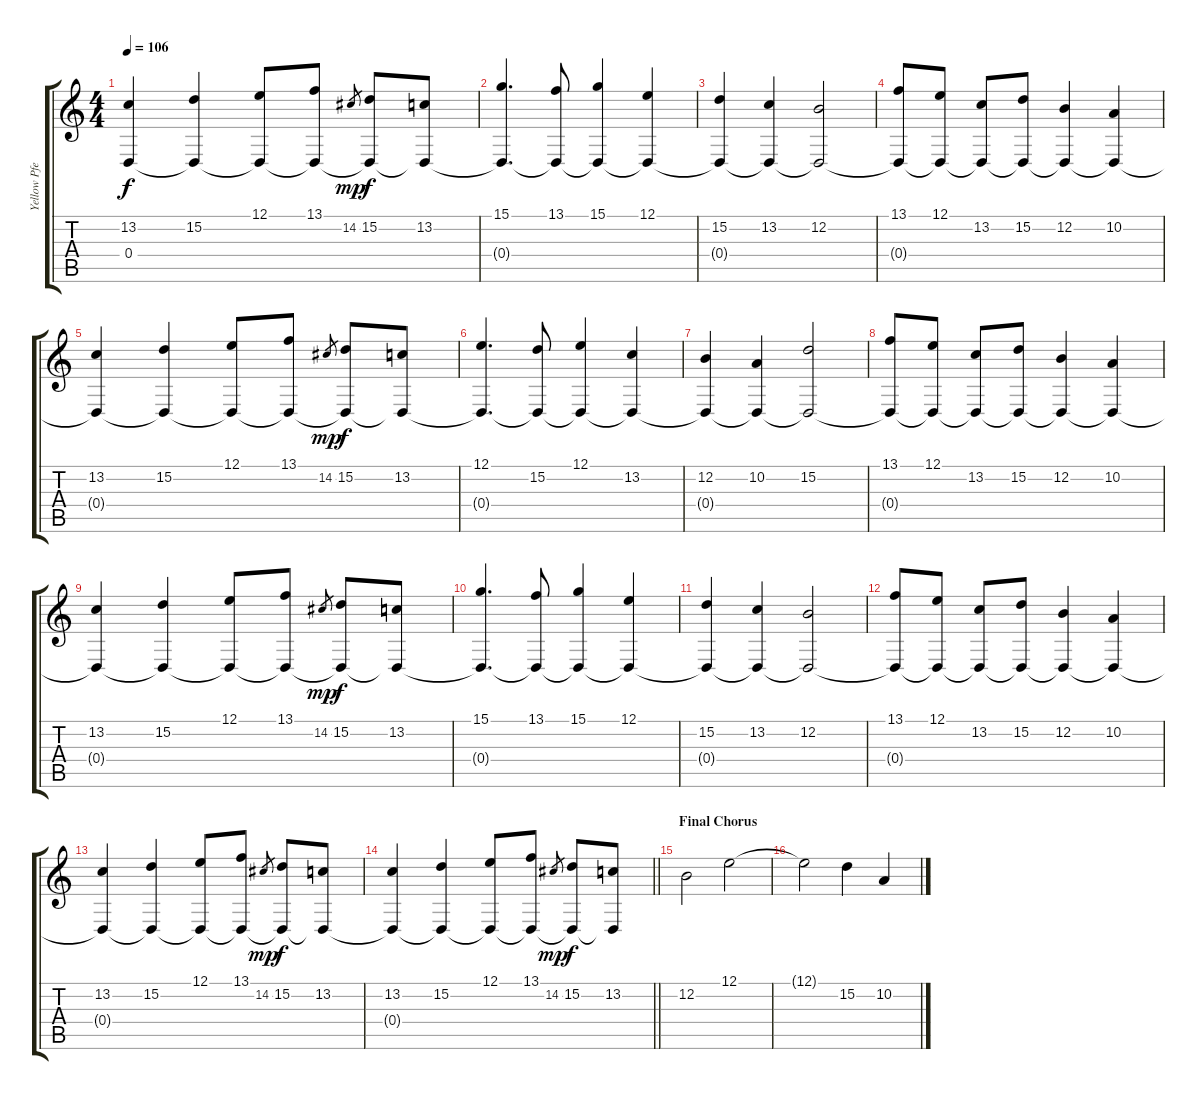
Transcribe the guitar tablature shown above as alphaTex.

\track ("Yellow Pfeiffer" "Yellow Pfe") {instrument bagpipe}
\staff {score tabs}
\tuning (E4 B3 G3 D3 A2 E2) {hide}
\ts (4 4)
\tempo 106
\clef g2
\ks c
(13.2 0.4{t}).4{dy f} (15.2 0.4{t}).4 (12.1 0.4{t}).8 (13.1 0.4{t}).8 14.2.8{gr dy mp} (15.2 0.4{t}).8{dy f} (13.2 0.4{t}).8 |
(15.1 0.4{t}).4{d} (13.1 0.4{t}).8 (15.1 0.4{t}).4 (12.1 0.4{t}).4 |
(15.2 0.4{t}).4 (13.2 0.4{t}).4 (12.2 0.4{t}).2 |
(13.1 0.4{t}).8 (12.1 0.4{t}).8 (13.2 0.4{t}).8 (15.2 0.4{t}).8 (12.2 0.4{t}).4 (10.2 0.4{t}).4 |
(13.2 0.4{t}).4 (15.2 0.4{t}).4 (12.1 0.4{t}).8 (13.1 0.4{t}).8 14.2.8{gr dy mp} (15.2 0.4{t}).8{dy f} (13.2 0.4{t}).8 |
(12.1 0.4{t}).4{d} (15.2 0.4{t}).8 (12.1 0.4{t}).4 (13.2 0.4{t}).4 |
(12.2 0.4{t}).4 (10.2 0.4{t}).4 (15.2 0.4{t}).2 |
(13.1 0.4{t}).8 (12.1 0.4{t}).8 (13.2 0.4{t}).8 (15.2 0.4{t}).8 (12.2 0.4{t}).4 (10.2 0.4{t}).4 |
(13.2 0.4{t}).4 (15.2 0.4{t}).4 (12.1 0.4{t}).8 (13.1 0.4{t}).8 14.2.8{gr dy mp} (15.2 0.4{t}).8{dy f} (13.2 0.4{t}).8 |
(15.1 0.4{t}).4{d} (13.1 0.4{t}).8 (15.1 0.4{t}).4 (12.1 0.4{t}).4 |
(15.2 0.4{t}).4 (13.2 0.4{t}).4 (12.2 0.4{t}).2 |
(13.1 0.4{t}).8 (12.1 0.4{t}).8 (13.2 0.4{t}).8 (15.2 0.4{t}).8 (12.2 0.4{t}).4 (10.2 0.4{t}).4 |
(13.2 0.4{t}).4 (15.2 0.4{t}).4 (12.1 0.4{t}).8 (13.1 0.4{t}).8 14.2.8{gr dy mp} (15.2 0.4{t}).8{dy f} (13.2 0.4{t}).8 |
\barLineRight lightlight
(13.2 0.4{t}).4 (15.2 0.4{t}).4 (12.1 0.4{t}).8 (13.1 0.4{t}).8 14.2.8{gr dy mp} (15.2 0.4{t}).8{dy f} (13.2 0.4{t}).8 |
\section ("" "Final Chorus")
12.2.2 12.1.2 |
12.1{t}.2 15.2.4 10.2.4
